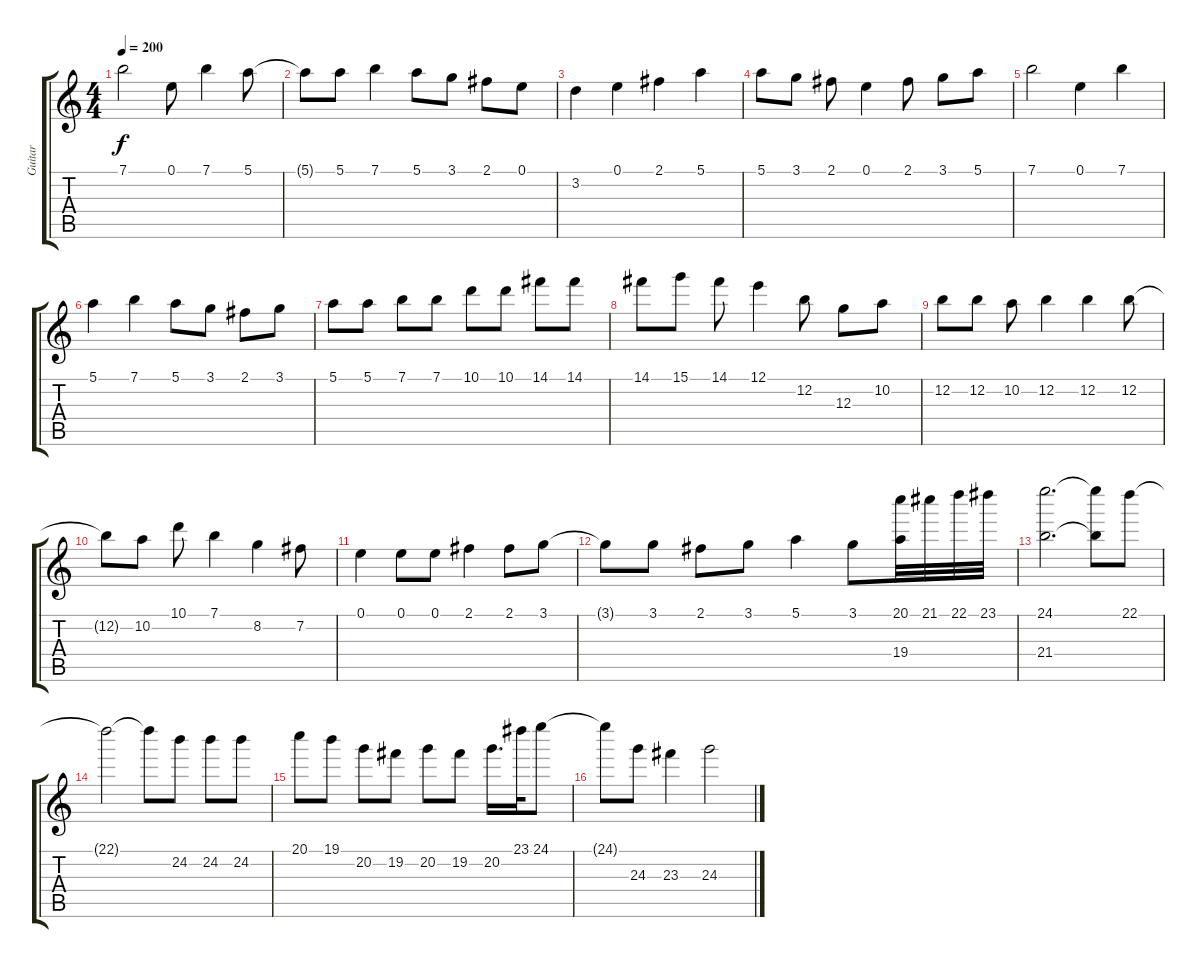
\track ("Guitar" "Guitar") {solo instrument electricguitarclean}
\staff {score tabs}
\tuning (E4 B3 G3 D3 A2 E2) {hide}
\ts (4 4)
\tempo 200
\clef g2
\ks c
7.1.2{dy f} 0.1.8 7.1.4 5.1.8 |
5.1{t}.8 5.1.8 7.1.4 5.1.8 3.1.8 2.1.8 0.1.8 |
3.2.4 0.1.4 2.1.4 5.1.4 |
5.1.8 3.1.8 2.1.8 0.1.4 2.1.8 3.1.8 5.1.8 |
7.1.2 0.1.4 7.1.4 |
5.1.4 7.1.4 5.1.8 3.1.8 2.1.8 3.1.8 |
5.1.8 5.1.8 7.1.8 7.1.8 10.1.8 10.1.8 14.1.8 14.1.8 |
14.1.8 15.1.8 14.1.8 12.1.4 12.2.8 12.3.8 10.2.8 |
12.2.8 12.2.8 10.2.8 12.2.4 12.2.4 12.2.8 |
12.2{t}.8 10.2.8 10.1.8 7.1.4 8.2.4 7.2.8 |
0.1.4 0.1.8 0.1.8 2.1.4 2.1.8 3.1.8 |
3.1{t}.8 3.1.8 2.1.8 3.1.8 5.1.4 3.1.8 (20.1 19.4).32 21.1.32 22.1.32 23.1.32 |
(24.1 21.4).2{d} (24.1{t} 21.4{t}).8 22.1.8 |
22.1{t}.2 22.1{t}.8 24.2.8 24.2.8 24.2.8 |
20.1.8 19.1.8 20.2.8 19.2.8 20.2.8 19.2.8 20.2.16{d} 23.1.32 24.1.8 |
24.1{t}.8 24.3.8 23.3.4 24.3.2
